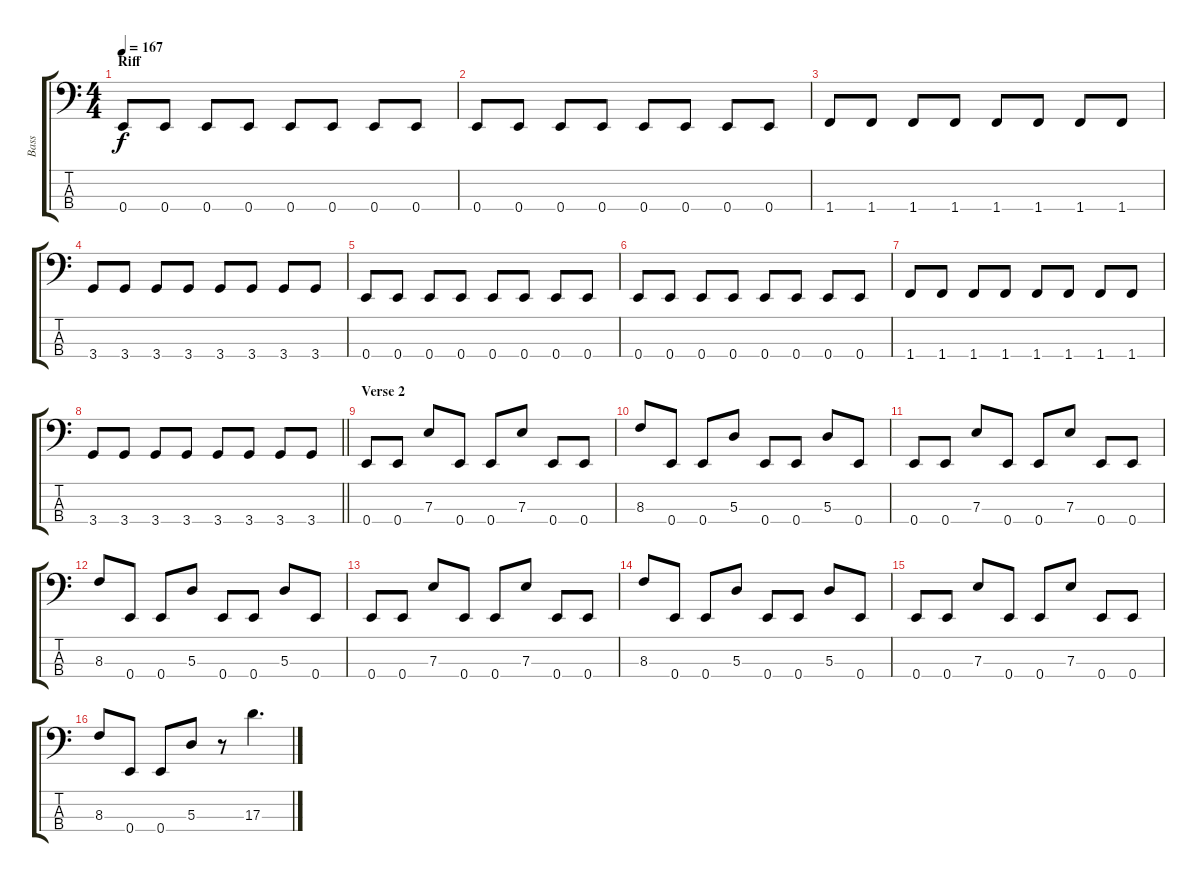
\track ("Bass" "Bass") {instrument electricbassfinger}
\staff {score tabs}
\tuning (G2 D2 A1 E1) {hide}
\ts (4 4)
\section ("" "Riff")
\tempo 167
\clef f4
\ks c
0.4.8{dy f} 0.4.8 0.4.8 0.4.8 0.4.8 0.4.8 0.4.8 0.4.8 |
0.4.8 0.4.8 0.4.8 0.4.8 0.4.8 0.4.8 0.4.8 0.4.8 |
1.4.8 1.4.8 1.4.8 1.4.8 1.4.8 1.4.8 1.4.8 1.4.8 |
3.4.8 3.4.8 3.4.8 3.4.8 3.4.8 3.4.8 3.4.8 3.4.8 |
0.4.8 0.4.8 0.4.8 0.4.8 0.4.8 0.4.8 0.4.8 0.4.8 |
0.4.8 0.4.8 0.4.8 0.4.8 0.4.8 0.4.8 0.4.8 0.4.8 |
1.4.8 1.4.8 1.4.8 1.4.8 1.4.8 1.4.8 1.4.8 1.4.8 |
\barLineRight lightlight
3.4.8 3.4.8 3.4.8 3.4.8 3.4.8 3.4.8 3.4.8 3.4.8 |
\section ("" "Verse 2")
0.4.8 0.4.8 7.3.8 0.4.8 0.4.8 7.3.8 0.4.8 0.4.8 |
8.3.8 0.4.8 0.4.8 5.3.8 0.4.8 0.4.8 5.3.8 0.4.8 |
0.4.8 0.4.8 7.3.8 0.4.8 0.4.8 7.3.8 0.4.8 0.4.8 |
8.3.8 0.4.8 0.4.8 5.3.8 0.4.8 0.4.8 5.3.8 0.4.8 |
0.4.8 0.4.8 7.3.8 0.4.8 0.4.8 7.3.8 0.4.8 0.4.8 |
8.3.8 0.4.8 0.4.8 5.3.8 0.4.8 0.4.8 5.3.8 0.4.8 |
0.4.8 0.4.8 7.3.8 0.4.8 0.4.8 7.3.8 0.4.8 0.4.8 |
8.3.8 0.4.8 0.4.8 5.3.8 r.8 17.3{sl}.4{d}
